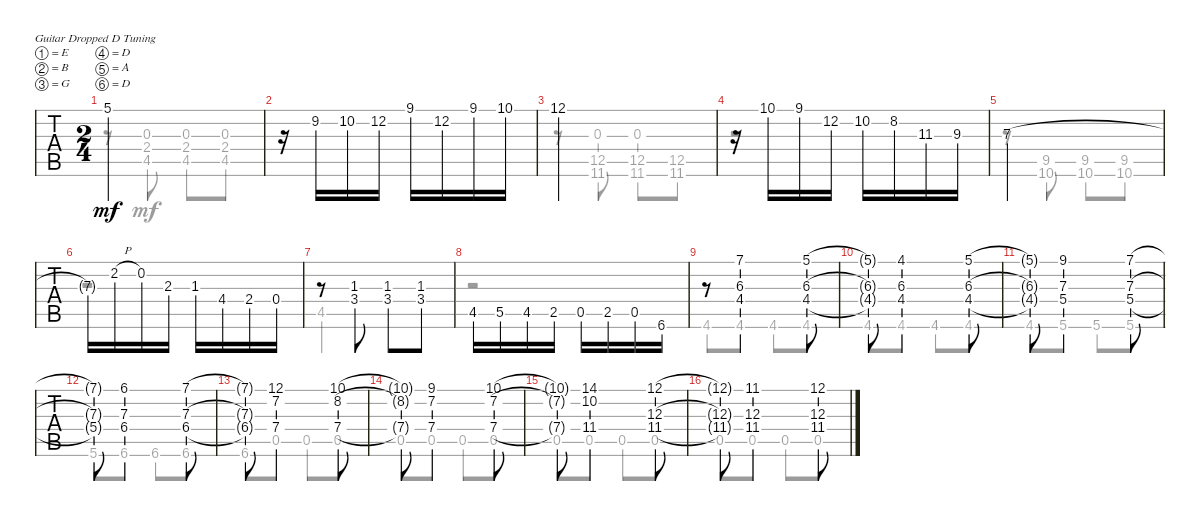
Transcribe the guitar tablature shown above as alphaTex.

\bracketExtendMode groupsimilarinstruments
\singleTrackTrackNamePolicy hidden
\multiTrackTrackNamePolicy hidden
\firstSystemTrackNameOrientation horizontal
\otherSystemsTrackNameOrientation horizontal
\track ("Untitled" "N-Gt") {instrument acousticgrandpiano}
\staff {tabs}
\tuning (E4 B3 G3 D3 A2 D2)
\displaytranspose 12
\voice
\ts (2 4)
\tempo (118 hide)
\clef g2
\scale
0.955864
\ks d
5.1.2{dy mf} |
\scale
1.08827 r.16 9.2.16 10.2.16 12.2.16 9.1.16 12.2.16 9.1.16 10.1.16 |
\scale
0.955864 12.1.2 |
\scale
0.955864 r.16 10.1.16 9.1.16 12.2.16 10.2.16 8.2.16 11.3.16 9.3.16 |
\scale
1.08827 7.3.2 |
\scale
0.955864 7.3{t}.16 2.2{h}.16 0.2.16 2.3.16 1.3.16 4.4.16 2.4.16 0.4.16 |
\scale
0.955864 r.8 (1.3 3.4).8 (1.3 3.4).8 (1.3 3.4).8 |
\scale
1.08827 4.5.16 5.5.16 4.5.16 2.5.16 0.5.16 2.5.16 0.5.16 6.6.16 |
\scale
0.955864 r.8 (7.1 6.3 4.4).4 (5.1 6.3 4.4).8 |
\scale
0.955864 (5.1{t} 6.3{t} 4.4{t}).8 (4.1 6.3 4.4).4 (5.1 6.3 4.4).8 |
\scale
1.08827 (5.1{t} 6.3{t} 4.4{t}).8 (9.1 7.3 5.4).4 (7.1 7.3 5.4).8 |
\scale
0.955864 (7.1{t} 7.3{t} 5.4{t}).8 (6.1 7.3 6.4).4 (7.1 7.3 6.4).8 |
\scale
0.955864 (7.1{t} 7.3{t} 6.4{t}).8 (12.1 7.2 7.4).4 (10.1 8.2 7.4).8 |
\scale
1.08827 (10.1{t} 8.2{t} 7.4{t}).8 (9.1 7.2 7.4).4 (10.1 7.2 7.4).8 |
\scale
0.955864 (10.1{t} 7.2{t} 7.4{t}).8 (14.1 10.2 11.4).4 (12.1 12.3 11.4).8 |
\scale
0.955864 (12.1{t} 12.3{t} 11.4{t}).8 (11.1 12.3 11.4).4 (12.1 12.3 11.4).8
\voice
\clef g2
\ottava regular
\simile none
\scale
0.955864
\ks d
r.8{dy mf} (0.3 2.4 4.5).8 (0.3 2.4 4.5).8 (0.3 2.4 4.5).8 |
\scale
1.08827 |
\scale
0.955864 r.8 (12.5 0.3 11.6).8 (12.5 0.3 11.6).8 (12.5 11.6).8 |
\scale
0.955864 r.2 |
\scale
1.08827 r.8 (9.5 10.6).8 (9.5 10.6).8 (9.5 10.6).8 |
\scale
0.955864 r.2 |
\scale
0.955864 4.5.2 |
\scale
1.08827 r.2 |
\scale
0.955864 4.6.8 4.6.8 4.6.8 4.6.8 |
\scale
0.955864 4.6.8 4.6.8 4.6.8 4.6.8 |
\scale
1.08827 4.6.8 5.6.8 5.6.8 5.6.8 |
\scale
0.955864 5.6.8 6.6.8 6.6.8 6.6.8 |
\scale
0.955864 6.6.8 0.5.8 0.5.8 0.5.8 |
\scale
1.08827 0.5.8 0.5.8 0.5.8 0.5.8 |
\scale
0.955864 0.5.8 0.5.8 0.5.8 0.5.8 |
\scale
0.955864 0.5.8 0.5.8 0.5.8 0.5.8
